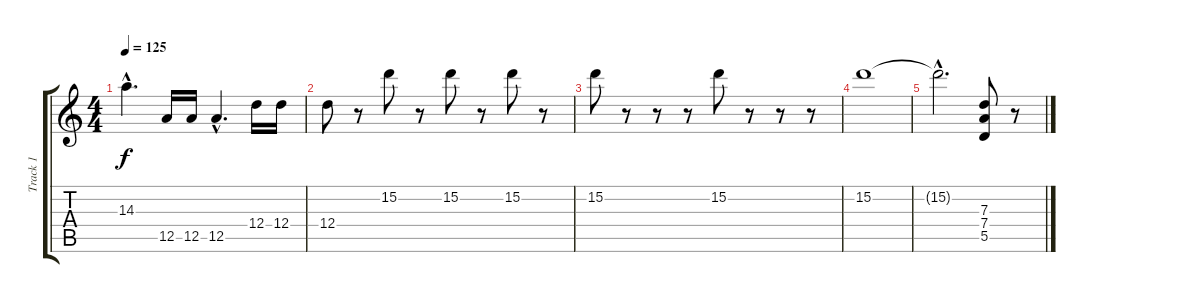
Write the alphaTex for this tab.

\track ("Track 1" "Track 1") {instrument distortionguitar}
\staff {score tabs}
\tuning (E4 B3 G3 D3 A2 E2) {hide}
\ts (4 4)
\tempo 125
\clef g2
\ks c
14.3{hac}.4{d dy f} 12.5.16 12.5.16 12.5{hac}.4{d} 12.4.16 12.4.16 |
12.4.8 r.8 15.2.8 r.8 15.2.8 r.8 15.2.8 r.8 |
15.2.8 r.8 r.8 r.8 15.2.8 r.8 r.8 r.8 |
15.2.1 |
15.2{hac t}.2{d} (7.3 7.4 5.5).8 r.8
